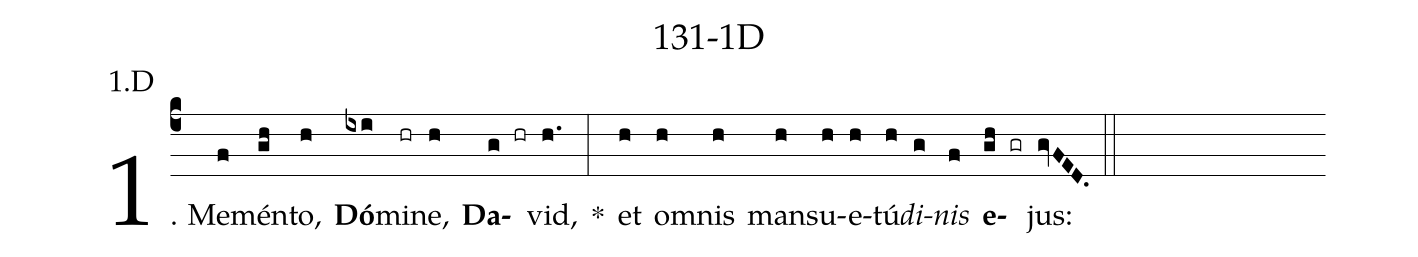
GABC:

name: 131-1D;
annotation: 1.D;
%%
(c4)1. Me(f)mén(gh)to,(h) <b>Dó</b>(ixi)mi(hr)ne,(h) <b>Da</b>(g hr)vid,(h.) *(:) et(h) om(h)nis(h) man(h)su(h)e(h)tú(h)<i>di</i>(g)<i>nis</i>(f) <b>e</b>(gh gr)jus:(gvFED.) (::)
